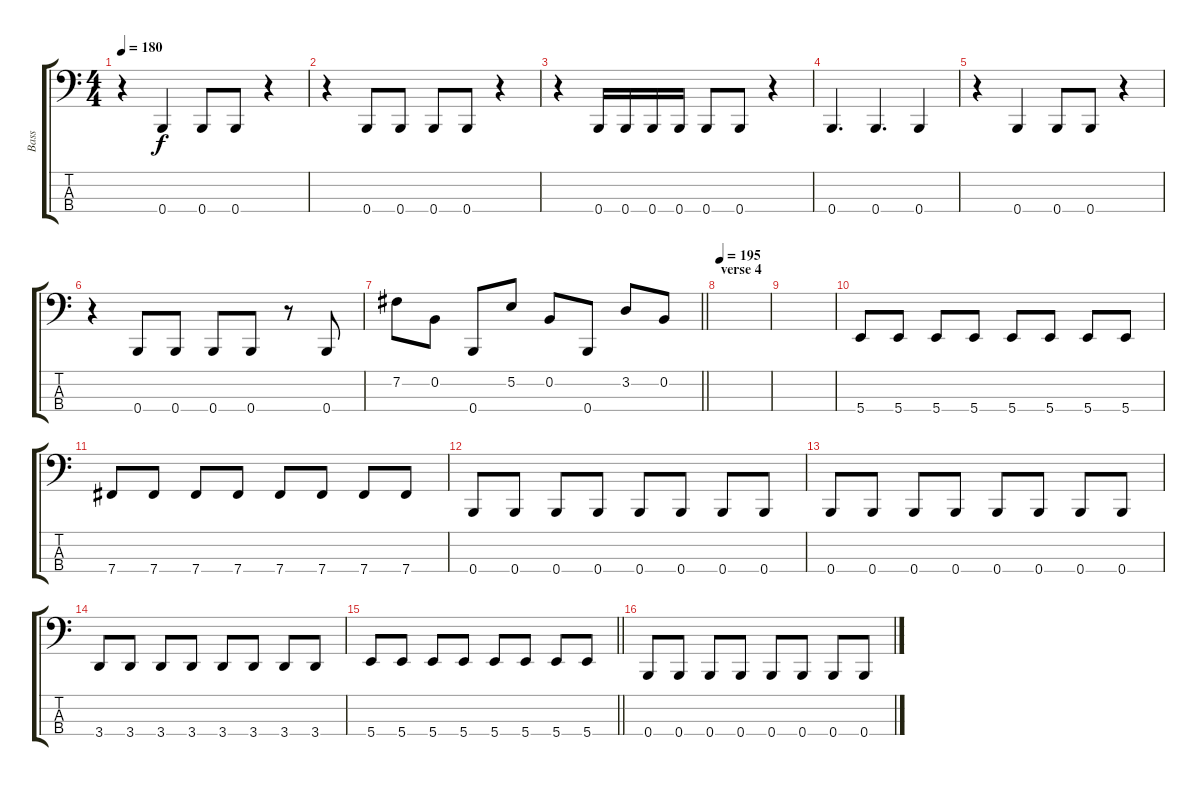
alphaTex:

\track ("Bass" "Bass") {instrument electricbasspick}
\staff {score tabs}
\tuning (E2 B1 Gb1 B0) {hide}
\ts (4 4)
\tempo 180
\clef f4
\ks c
r.4{dy f} 0.4.4 0.4.8 0.4.8 r.4 |
r.4 0.4.8 0.4.8 0.4.8 0.4.8 r.4 |
r.4 0.4.16 0.4.16 0.4.16 0.4.16 0.4.8 0.4.8 r.4 |
0.4.4{d} 0.4.4{d} 0.4.4 |
r.4 0.4.4 0.4.8 0.4.8 r.4 |
r.4 0.4.8 0.4.8 0.4.8 0.4.8 r.8 0.4.8 |
\barLineRight lightlight
7.2.8 0.2.8 0.4.8 5.2.8 0.2.8 0.4.8 3.2.8 0.2.8 |
\section ("" "verse 4")
\tempo 195
|
|
5.4.8 5.4.8 5.4.8 5.4.8 5.4.8 5.4.8 5.4.8 5.4.8 |
7.4.8 7.4.8 7.4.8 7.4.8 7.4.8 7.4.8 7.4.8 7.4.8 |
0.4.8 0.4.8 0.4.8 0.4.8 0.4.8 0.4.8 0.4.8 0.4.8 |
0.4.8 0.4.8 0.4.8 0.4.8 0.4.8 0.4.8 0.4.8 0.4.8 |
3.4.8 3.4.8 3.4.8 3.4.8 3.4.8 3.4.8 3.4.8 3.4.8 |
\barLineRight lightlight
5.4.8 5.4.8 5.4.8 5.4.8 5.4.8 5.4.8 5.4.8 5.4.8 |
\section ("" "")
0.4.8 0.4.8 0.4.8 0.4.8 0.4.8 0.4.8 0.4.8 0.4.8
